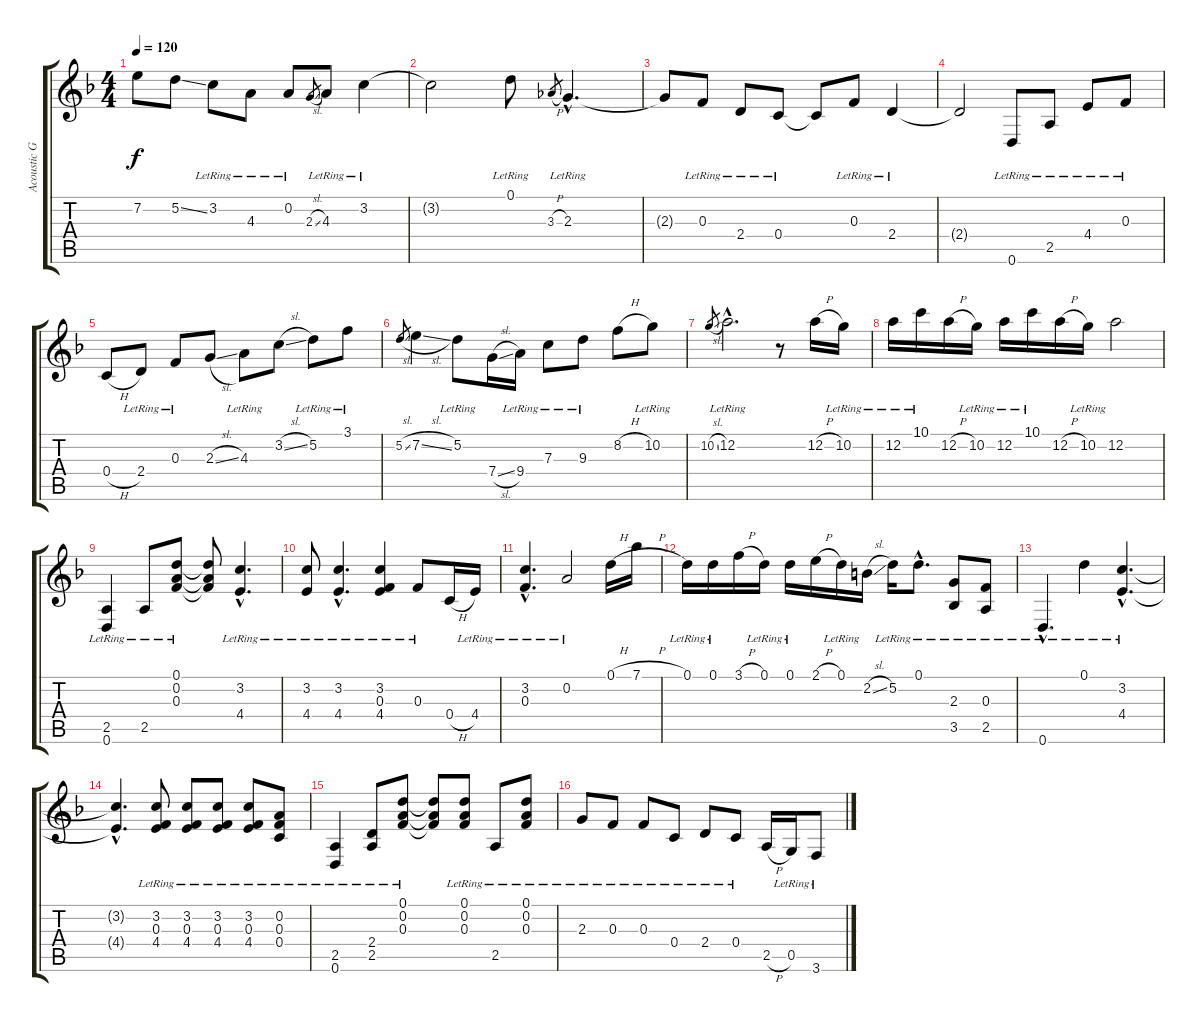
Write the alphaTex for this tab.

\track ("Acoustic Guitar 1 (Full Step Down)" "Acoustic G") {instrument acousticguitarnylon}
\staff {score tabs}
\tuning (D4 A3 F3 C3 G2 D2) {hide}
\ts (4 4)
\tempo 120
\clef g2
\ks f
7.2{t}.8{dy f} 5.2{ss}.8 3.2{lr}.8 4.3{lr}.8 0.2{lr}.8 2.3{sl}.8{gr} 4.3{lr}.8 3.2{lr}.4 |
3.2{t}.2 0.1{lr}.8 3.3{h}.8{gr} 2.3{hac lr}.4{d} |
2.3{t}.8 0.3{lr}.8 2.4{lr}.8 0.4{lr}.8 0.4{t}.8 0.3{lr}.8 2.4{lr}.4 |
2.4{t}.2 0.6{lr}.8 2.5{lr}.8 4.4{lr}.8 0.3{lr}.8 |
0.4{h}.8 2.4{lr}.8 0.3{lr}.8 2.3{sl}.8 4.3{lr}.8 3.2{sl}.8 5.2{lr}.8 3.1{lr}.8 |
5.2{sl}.8{gr} 7.2{sl}.4 5.2{lr}.8 7.4{sl}.16 9.4{lr}.16 7.3{lr}.8 9.3{lr}.8 8.2{h}.8 10.2{lr}.8 |
10.2{sl}.8{gr} 12.2{hac lr}.2{d} r.8 12.2{h}.16 10.2{lr}.16 |
12.2{lr}.16 10.1{lr}.16 12.2{h}.16 10.2{lr}.16 12.2{lr}.16 10.1{lr}.16 12.2{h}.16 10.2{lr}.16 12.2{lr}.2 |
(2.5{lr} 0.6{lr}).4 2.5{lr}.8 (0.1{lr} 0.2{lr} 0.3{lr}).8 (0.1{t} 0.2{t} 0.3{t}).8 (3.2{hac lr} 4.4{hac lr}).4{d} |
(3.2{lr} 4.4{lr}).8 (3.2{hac lr} 4.4{hac lr}).4{d} (3.2{lr} 0.3{lr} 4.4{lr}).4 0.3{lr}.8 0.4{h}.16 4.4{lr}.16 |
(3.2{hac lr} 0.3{hac lr}).4{d} 0.2{lr}.2 0.1{h}.16 7.1{h}.16 |
0.1{lr}.16 0.1{lr}.16 3.1{h}.16 0.1{lr}.16 0.1{lr}.16 2.1{h}.16 0.1{lr}.16 2.2{sl}.16 5.2{lr}.16 0.1{hac lr}.8{d} (2.3{lr} 3.5{lr}).8 (0.3{lr} 2.5{lr}).8 |
0.6{hac lr}.4{d} 0.1{lr}.4 (3.2{hac lr} 4.4{hac lr}).4{d} |
(3.2{hac t} 4.4{hac t}).4{d} (3.2{lr} 0.3{lr} 4.4{lr}).8 (3.2{lr} 0.3{lr} 4.4{lr}).8 (3.2{lr} 0.3{lr} 4.4{lr}).8 (3.2{lr} 0.3{lr} 4.4{lr}).8 (0.2{lr} 0.3{lr} 0.4{lr}).8 |
(2.5{lr} 0.6{lr}).4 (2.4{lr} 2.5{lr}).8 (0.1{lr} 0.2{lr} 0.3{lr}).8 (0.1{t} 0.2{t} 0.3{t}).8 (0.1{lr} 0.2{lr} 0.3{lr}).8 2.5{lr}.8 (0.1{lr} 0.2{lr} 0.3{lr}).8 |
2.3{lr}.8 0.3{lr}.8 0.3{lr}.8 0.4{lr}.8 2.4{lr}.8 0.4{lr}.8 2.5{h}.16 0.5{lr}.16 3.6{lr}.8
